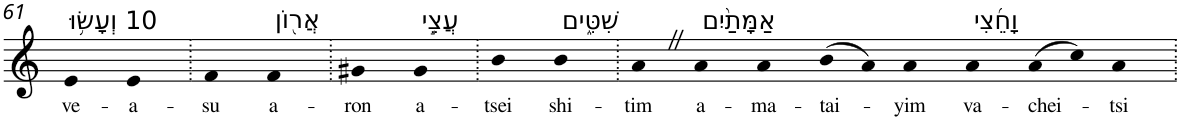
**kern	**text
*part1	*part1
*staff1	*staff1
*I"Piano	*
*I'Pno	*
!!LO:PB:g=z
*clefG2	*
*k[]	*
=61	=61
!LO:TX:a:t=10 וְעָשׂ֥וּ	!
!	!LO:LY:b
4e	ve-
!	!LO:LY:b
4e	-a-
=62.	=62.
!	!LO:LY:b
4f	-su
!LO:TX:a:t=אֲר֖וֹן	!
!	!LO:LY:b
4f	a-
=63.	=63.
!	!LO:LY:b
4g#X	-ron
!LO:TX:a:t=עֲצֵ֣י	!
!	!LO:LY:b
4g#	a-
=64.	=64.
!	!LO:LY:b
4b	-tsei
!LO:TX:a:t=שִׁטִּ֑ים	!
!	!LO:LY:b
4b	shi-
=65.	=65.
!	!LO:LY:b
4aZ	-tim
!LO:TX:a:t=אַמָּתַ֨יִם	!
!	!LO:LY:b
4a	a-
!	!LO:LY:b
4a	-ma-
!	!LO:LY:b
(8b	-tai-
8a)	.
!	!LO:LY:b
4a	-yim
!LO:TX:a:t=וָחֵ֜צִי	!
!	!LO:LY:b
4a	va-
!	!LO:LY:b
(8a	-chei-
8cc)	.
!	!LO:LY:b
4a	-tsi
=.	=.
*-	*-
